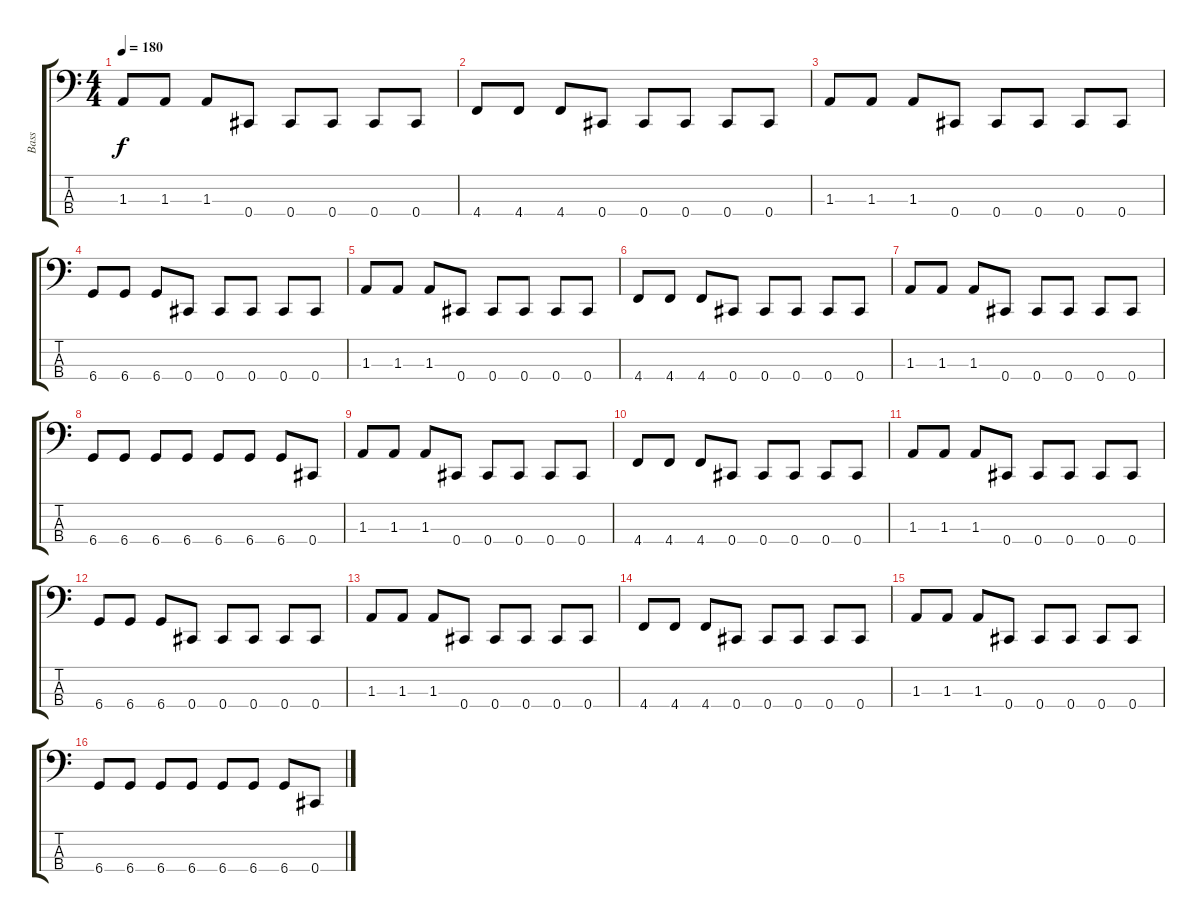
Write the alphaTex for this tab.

\track ("Bass" "Bass") {instrument electricbassfinger}
\staff {score tabs}
\tuning (Gb2 Db2 Ab1 Db1) {hide}
\ts (4 4)
\tempo 180
\clef f4
\ks c
1.3.8{dy f} 1.3.8 1.3.8 0.4.8 0.4.8 0.4.8 0.4.8 0.4.8 |
4.4.8 4.4.8 4.4.8 0.4.8 0.4.8 0.4.8 0.4.8 0.4.8 |
1.3.8 1.3.8 1.3.8 0.4.8 0.4.8 0.4.8 0.4.8 0.4.8 |
6.4.8 6.4.8 6.4.8 0.4.8 0.4.8 0.4.8 0.4.8 0.4.8 |
1.3.8 1.3.8 1.3.8 0.4.8 0.4.8 0.4.8 0.4.8 0.4.8 |
4.4.8 4.4.8 4.4.8 0.4.8 0.4.8 0.4.8 0.4.8 0.4.8 |
1.3.8 1.3.8 1.3.8 0.4.8 0.4.8 0.4.8 0.4.8 0.4.8 |
6.4.8 6.4.8 6.4.8 6.4.8 6.4.8 6.4.8 6.4.8 0.4.8 |
1.3.8 1.3.8 1.3.8 0.4.8 0.4.8 0.4.8 0.4.8 0.4.8 |
4.4.8 4.4.8 4.4.8 0.4.8 0.4.8 0.4.8 0.4.8 0.4.8 |
1.3.8 1.3.8 1.3.8 0.4.8 0.4.8 0.4.8 0.4.8 0.4.8 |
6.4.8 6.4.8 6.4.8 0.4.8 0.4.8 0.4.8 0.4.8 0.4.8 |
1.3.8 1.3.8 1.3.8 0.4.8 0.4.8 0.4.8 0.4.8 0.4.8 |
4.4.8 4.4.8 4.4.8 0.4.8 0.4.8 0.4.8 0.4.8 0.4.8 |
1.3.8 1.3.8 1.3.8 0.4.8 0.4.8 0.4.8 0.4.8 0.4.8 |
6.4.8 6.4.8 6.4.8 6.4.8 6.4.8 6.4.8 6.4.8 0.4.8
